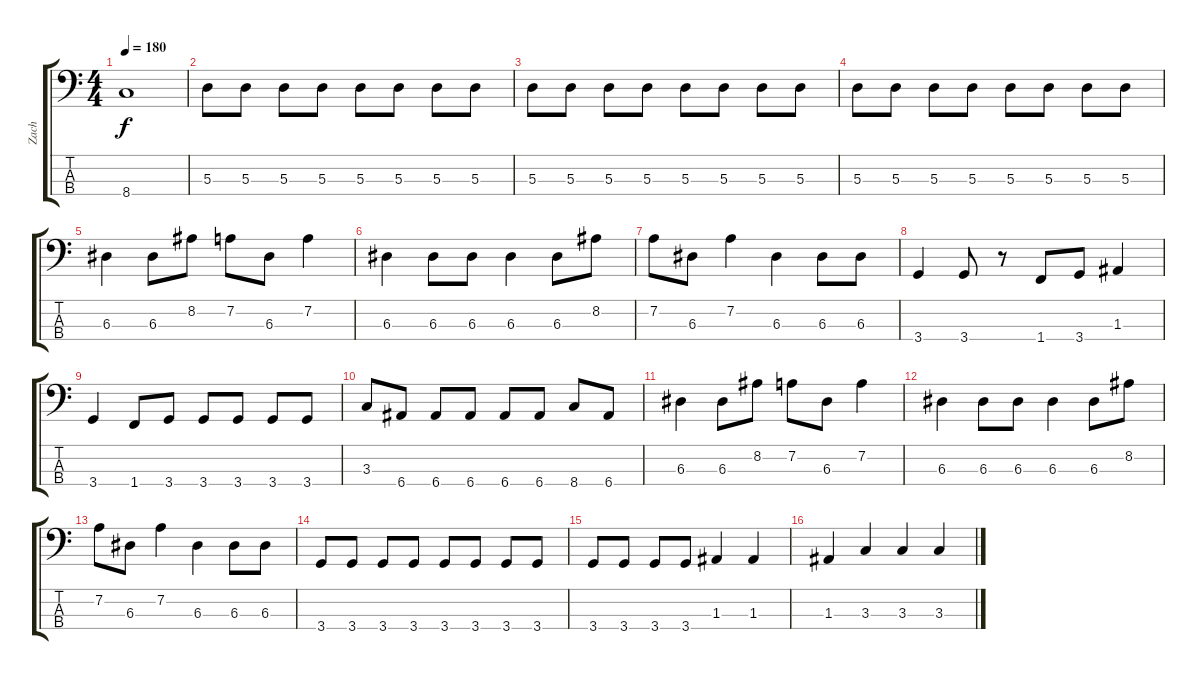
\track ("Zach" "Zach") {instrument electricbassfinger}
\staff {score tabs}
\tuning (G2 D2 A1 E1) {hide}
\ts (4 4)
\tempo 180
\clef f4
\ks c
8.4{t}.1{dy f} |
5.3.8 5.3.8 5.3.8 5.3.8 5.3.8 5.3.8 5.3.8 5.3.8 |
5.3.8 5.3.8 5.3.8 5.3.8 5.3.8 5.3.8 5.3.8 5.3.8 |
5.3.8 5.3.8 5.3.8 5.3.8 5.3.8 5.3.8 5.3.8 5.3.8 |
6.3.4 6.3.8 8.2.8 7.2.8 6.3.8 7.2.4 |
6.3.4 6.3.8 6.3.8 6.3.4 6.3.8 8.2.8 |
7.2.8 6.3.8 7.2.4 6.3.4 6.3.8 6.3.8 |
3.4.4 3.4.8 r.8 1.4.8 3.4.8 1.3.4 |
3.4.4 1.4.8 3.4.8 3.4.8 3.4.8 3.4.8 3.4.8 |
3.3.8 6.4.8 6.4.8 6.4.8 6.4.8 6.4.8 8.4.8 6.4.8 |
6.3.4 6.3.8 8.2.8 7.2.8 6.3.8 7.2.4 |
6.3.4 6.3.8 6.3.8 6.3.4 6.3.8 8.2.8 |
7.2.8 6.3.8 7.2.4 6.3.4 6.3.8 6.3.8 |
3.4.8 3.4.8 3.4.8 3.4.8 3.4.8 3.4.8 3.4.8 3.4.8 |
3.4.8 3.4.8 3.4.8 3.4.8 1.3.4 1.3.4 |
1.3.4 3.3.4 3.3.4 3.3.4
